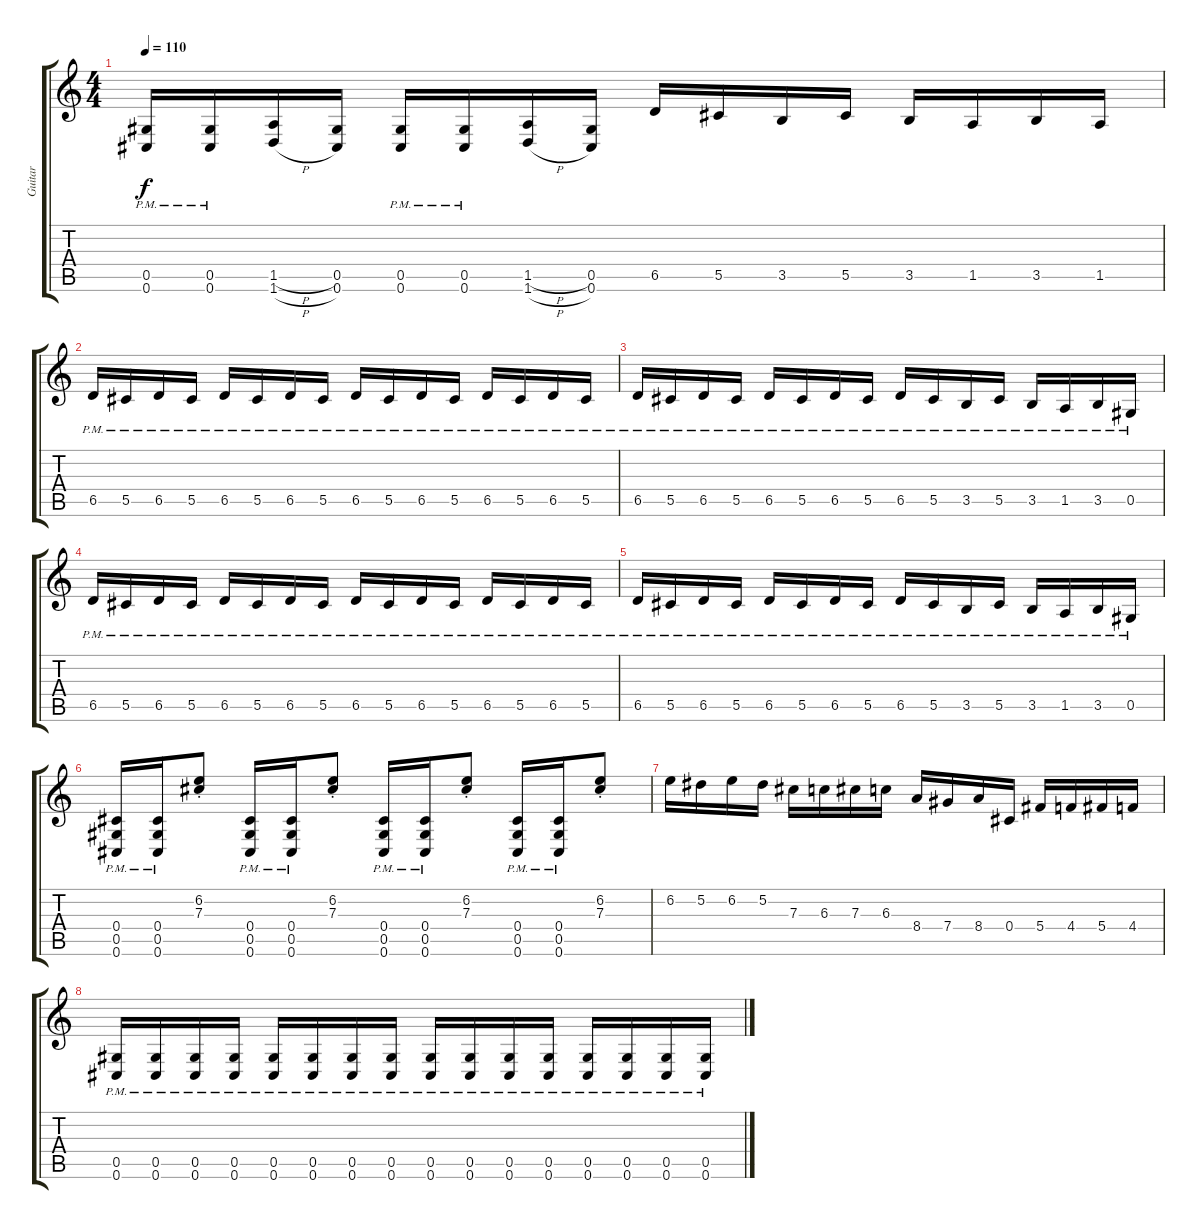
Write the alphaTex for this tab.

\track ("Guitar" "Guitar") {instrument distortionguitar}
\staff {score tabs}
\tuning (Eb4 Bb3 Gb3 Db3 Ab2 Db2) {hide}
\ts (4 4)
\tempo 110
\clef g2
\ks c
(0.5{pm} 0.6{pm}).16{dy f} (0.5{pm} 0.6{pm}).16 (1.5{h} 1.6{h}).16 (0.5 0.6).16 (0.5{pm} 0.6{pm}).16 (0.5{pm} 0.6{pm}).16 (1.5{h} 1.6{h}).16 (0.5 0.6).16 6.5.16 5.5.16 3.5.16 5.5.16 3.5.16 1.5.16 3.5.16 1.5.16 |
6.5{pm}.16 5.5{pm}.16 6.5{pm}.16 5.5{pm}.16 6.5{pm}.16 5.5{pm}.16 6.5{pm}.16 5.5{pm}.16 6.5{pm}.16 5.5{pm}.16 6.5{pm}.16 5.5{pm}.16 6.5{pm}.16 5.5{pm}.16 6.5{pm}.16 5.5{pm}.16 |
6.5{pm}.16 5.5{pm}.16 6.5{pm}.16 5.5{pm}.16 6.5{pm}.16 5.5{pm}.16 6.5{pm}.16 5.5{pm}.16 6.5{pm}.16 5.5{pm}.16 3.5{pm}.16 5.5{pm}.16 3.5{pm}.16 1.5{pm}.16 3.5{pm}.16 0.5{pm}.16 |
6.5{pm}.16 5.5{pm}.16 6.5{pm}.16 5.5{pm}.16 6.5{pm}.16 5.5{pm}.16 6.5{pm}.16 5.5{pm}.16 6.5{pm}.16 5.5{pm}.16 6.5{pm}.16 5.5{pm}.16 6.5{pm}.16 5.5{pm}.16 6.5{pm}.16 5.5{pm}.16 |
6.5{pm}.16 5.5{pm}.16 6.5{pm}.16 5.5{pm}.16 6.5{pm}.16 5.5{pm}.16 6.5{pm}.16 5.5{pm}.16 6.5{pm}.16 5.5{pm}.16 3.5{pm}.16 5.5{pm}.16 3.5{pm}.16 1.5{pm}.16 3.5{pm}.16 0.5{pm}.16 |
(0.4{pm} 0.5{pm} 0.6{pm}).16 (0.4{pm} 0.5{pm} 0.6{pm}).16 (6.2{st} 7.3{st}).8 (0.4{pm} 0.5{pm} 0.6{pm}).16 (0.4{pm} 0.5{pm} 0.6{pm}).16 (6.2{st} 7.3{st}).8 (0.4{pm} 0.5{pm} 0.6{pm}).16 (0.4{pm} 0.5{pm} 0.6{pm}).16 (6.2{st} 7.3{st}).8 (0.4{pm} 0.5{pm} 0.6{pm}).16 (0.4{pm} 0.5{pm} 0.6{pm}).16 (6.2{st} 7.3{st}).8 |
6.2.16 5.2.16 6.2.16 5.2.16 7.3.16 6.3.16 7.3.16 6.3.16 8.4.16 7.4.16 8.4.16 0.4.16 5.4.16 4.4.16 5.4.16 4.4.16 |
(0.5{pm} 0.6{pm}).16 (0.5{pm} 0.6{pm}).16 (0.5{pm} 0.6{pm}).16 (0.5{pm} 0.6{pm}).16 (0.5{pm} 0.6{pm}).16 (0.5{pm} 0.6{pm}).16 (0.5{pm} 0.6{pm}).16 (0.5{pm} 0.6{pm}).16 (0.5{pm} 0.6{pm}).16 (0.5{pm} 0.6{pm}).16 (0.5{pm} 0.6{pm}).16 (0.5{pm} 0.6{pm}).16 (0.5{pm} 0.6{pm}).16 (0.5{pm} 0.6{pm}).16 (0.5{pm} 0.6{pm}).16 (0.5{pm} 0.6{pm}).16
